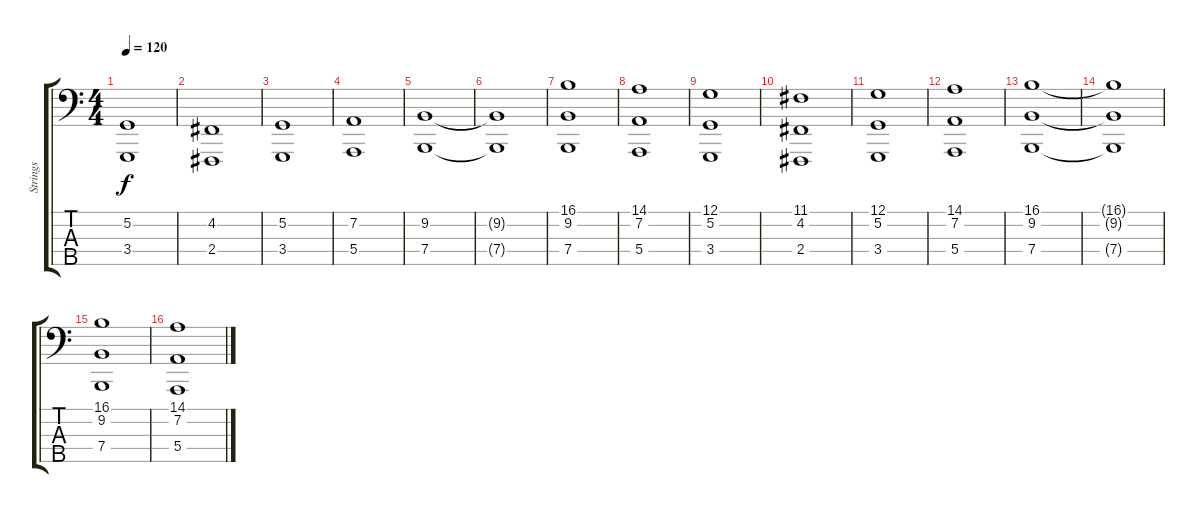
\track ("Strings " "Strings ") {instrument stringensemble1}
\staff {score tabs}
\tuning (G2 D2 A1 E1 B0) {hide}
\ts (4 4)
\tempo 120
\clef f4
\ks c
(5.2 3.4).1{dy f} |
(4.2 2.4).1 |
(5.2 3.4).1 |
(7.2 5.4).1 |
(9.2 7.4).1 |
(9.2{t} 7.4{t}).1 |
(16.1 9.2 7.4).1 |
(14.1 7.2 5.4).1 |
(12.1 5.2 3.4).1 |
(11.1 4.2 2.4).1 |
(12.1 5.2 3.4).1 |
(14.1 7.2 5.4).1 |
(16.1 9.2 7.4).1 |
(16.1{t} 9.2{t} 7.4{t}).1 |
(16.1 9.2 7.4).1 |
(14.1 7.2 5.4).1
